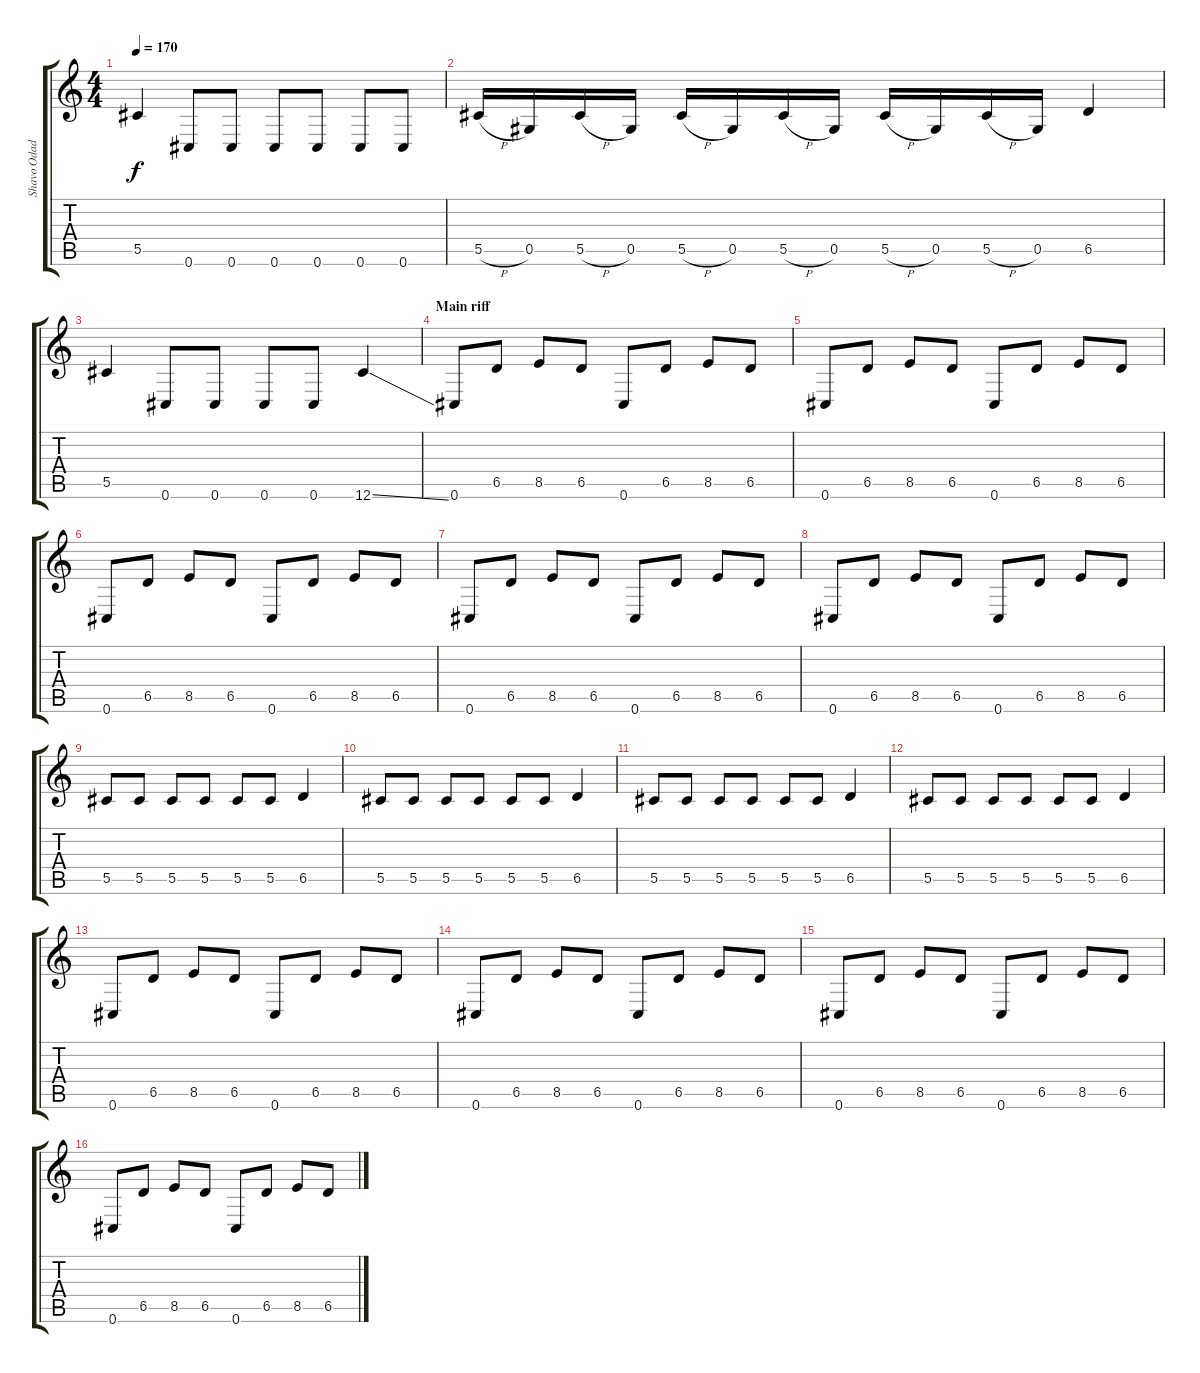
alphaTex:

\track ("Shavo Odadjian" "Shavo Odad") {instrument electricbasspick}
\staff {score tabs}
\tuning (Eb4 Bb3 Gb3 Db3 Ab2 Db2) {hide}
\ts (4 4)
\tempo 170
\clef g2
\ks c
5.5.4{dy f} 0.6.8 0.6.8 0.6.8 0.6.8 0.6.8 0.6.8 |
5.5{h}.16 0.5.16 5.5{h}.16 0.5.16 5.5{h}.16 0.5.16 5.5{h}.16 0.5.16 5.5{h}.16 0.5.16 5.5{h}.16 0.5.16 6.5.4 |
5.5.4 0.6.8 0.6.8 0.6.8 0.6.8 12.6{ss}.4 |
\section ("" "Main riff")
0.6.8 6.5.8 8.5.8 6.5.8 0.6.8 6.5.8 8.5.8 6.5.8 |
0.6.8 6.5.8 8.5.8 6.5.8 0.6.8 6.5.8 8.5.8 6.5.8 |
0.6.8 6.5.8 8.5.8 6.5.8 0.6.8 6.5.8 8.5.8 6.5.8 |
0.6.8 6.5.8 8.5.8 6.5.8 0.6.8 6.5.8 8.5.8 6.5.8 |
0.6.8 6.5.8 8.5.8 6.5.8 0.6.8 6.5.8 8.5.8 6.5.8 |
5.5.8 5.5.8 5.5.8 5.5.8 5.5.8 5.5.8 6.5.4 |
5.5.8 5.5.8 5.5.8 5.5.8 5.5.8 5.5.8 6.5.4 |
5.5.8 5.5.8 5.5.8 5.5.8 5.5.8 5.5.8 6.5.4 |
5.5.8 5.5.8 5.5.8 5.5.8 5.5.8 5.5.8 6.5.4 |
0.6.8 6.5.8 8.5.8 6.5.8 0.6.8 6.5.8 8.5.8 6.5.8 |
0.6.8 6.5.8 8.5.8 6.5.8 0.6.8 6.5.8 8.5.8 6.5.8 |
0.6.8 6.5.8 8.5.8 6.5.8 0.6.8 6.5.8 8.5.8 6.5.8 |
0.6.8 6.5.8 8.5.8 6.5.8 0.6.8 6.5.8 8.5.8 6.5.8
